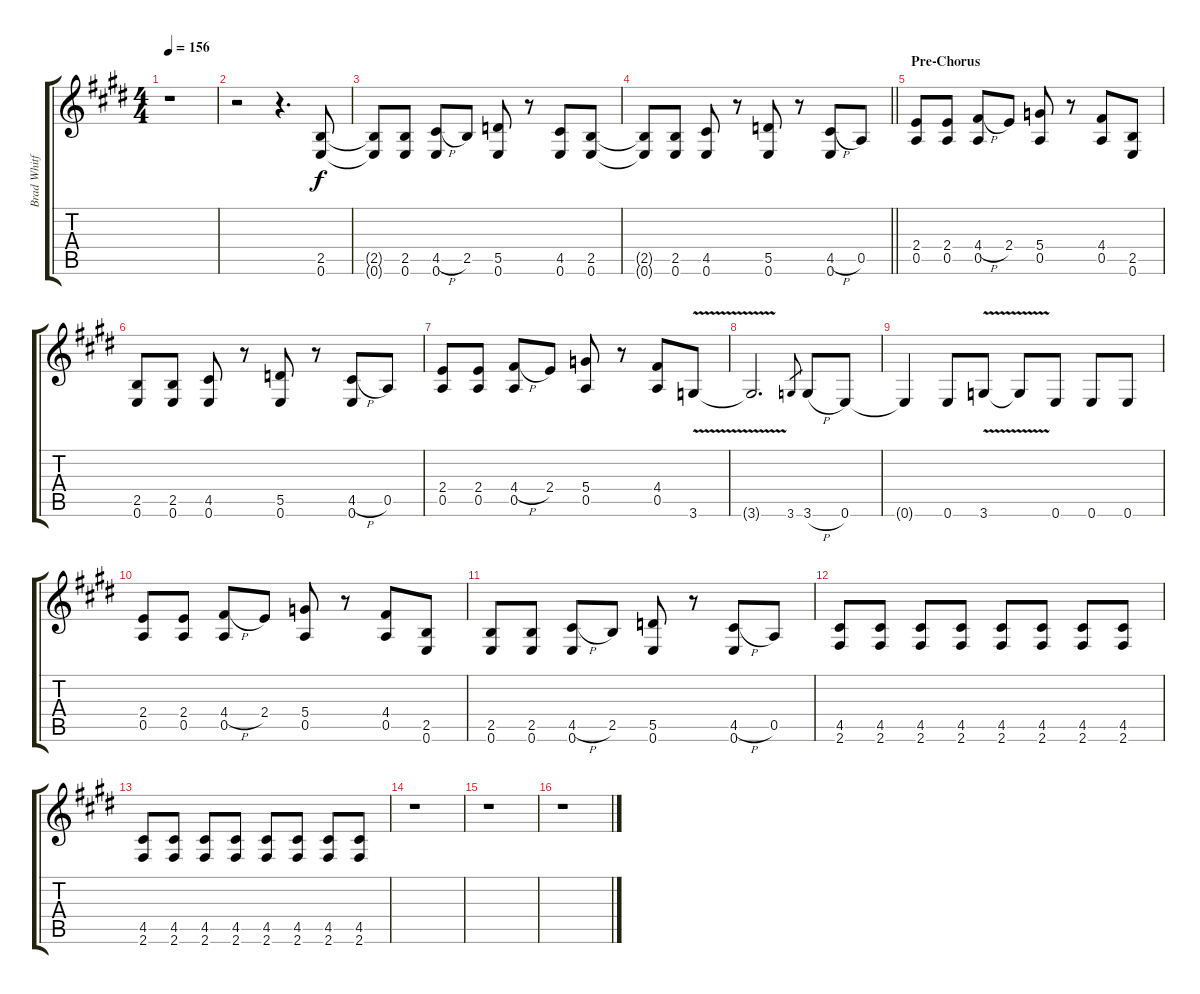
\track ("Brad Whitford" "Brad Whitf") {instrument overdrivenguitar}
\staff {score tabs}
\tuning (E4 B3 G3 D3 A2 E2) {hide}
\ts (4 4)
\tempo 156
\clef g2
\ks e
r.1{dy f} |
\ks c#minor
r.2 r.4{d} (2.5 0.6).8 |
(2.5{t} 0.6{t}).8 (2.5 0.6).8 (4.5{h} 0.6).8 2.5.8 (5.5 0.6).8 r.8 (4.5 0.6).8 (2.5 0.6).8 |
\barLineRight lightlight
\ks e
(2.5{t} 0.6{t}).8 (2.5 0.6).8 (4.5 0.6).8 r.8 (5.5 0.6).8 r.8 (4.5{h} 0.6).8 0.5.8 |
\section ("" "Pre-Chorus")
\ks c#minor
(2.4 0.5).8 (2.4 0.5).8 (4.4{h} 0.5).8 2.4.8 (5.4 0.5).8 r.8 (4.4 0.5).8 (2.5 0.6).8 |
(2.5 0.6).8 (2.5 0.6).8 (4.5 0.6).8 r.8 (5.5 0.6).8 r.8 (4.5{h} 0.6).8 0.5.8 |
(2.4 0.5).8 (2.4 0.5).8 (4.4{h} 0.5).8 2.4.8 (5.4 0.5).8 r.8 (4.4 0.5).8 3.6{v}.8 |
\ks e
3.6{v t}.2{d} 3.6.8{gr} 3.6{h}.8 0.6.8 |
\ks c#minor
0.6{t}.4 0.6.8 3.6{v}.8 3.6{v t}.8 0.6.8 0.6.8 0.6.8 |
(2.4 0.5).8 (2.4 0.5).8 (4.4{h} 0.5).8 2.4.8 (5.4 0.5).8 r.8 (4.4 0.5).8 (2.5 0.6).8 |
\ks e
(2.5 0.6).8 (2.5 0.6).8 (4.5{h} 0.6).8 2.5.8 (5.5 0.6).8 r.8 (4.5{h} 0.6).8 0.5.8 |
\ks c#minor
(4.5 2.6).8 (4.5 2.6).8 (4.5 2.6).8 (4.5 2.6).8 (4.5 2.6).8 (4.5 2.6).8 (4.5 2.6).8 (4.5 2.6).8 |
(4.5 2.6).8 (4.5 2.6).8 (4.5 2.6).8 (4.5 2.6).8 (4.5 2.6).8 (4.5 2.6).8 (4.5 2.6).8 (4.5 2.6).8 |
\ks e
r.1 |
\ks c#minor
r.1 |
r.1
